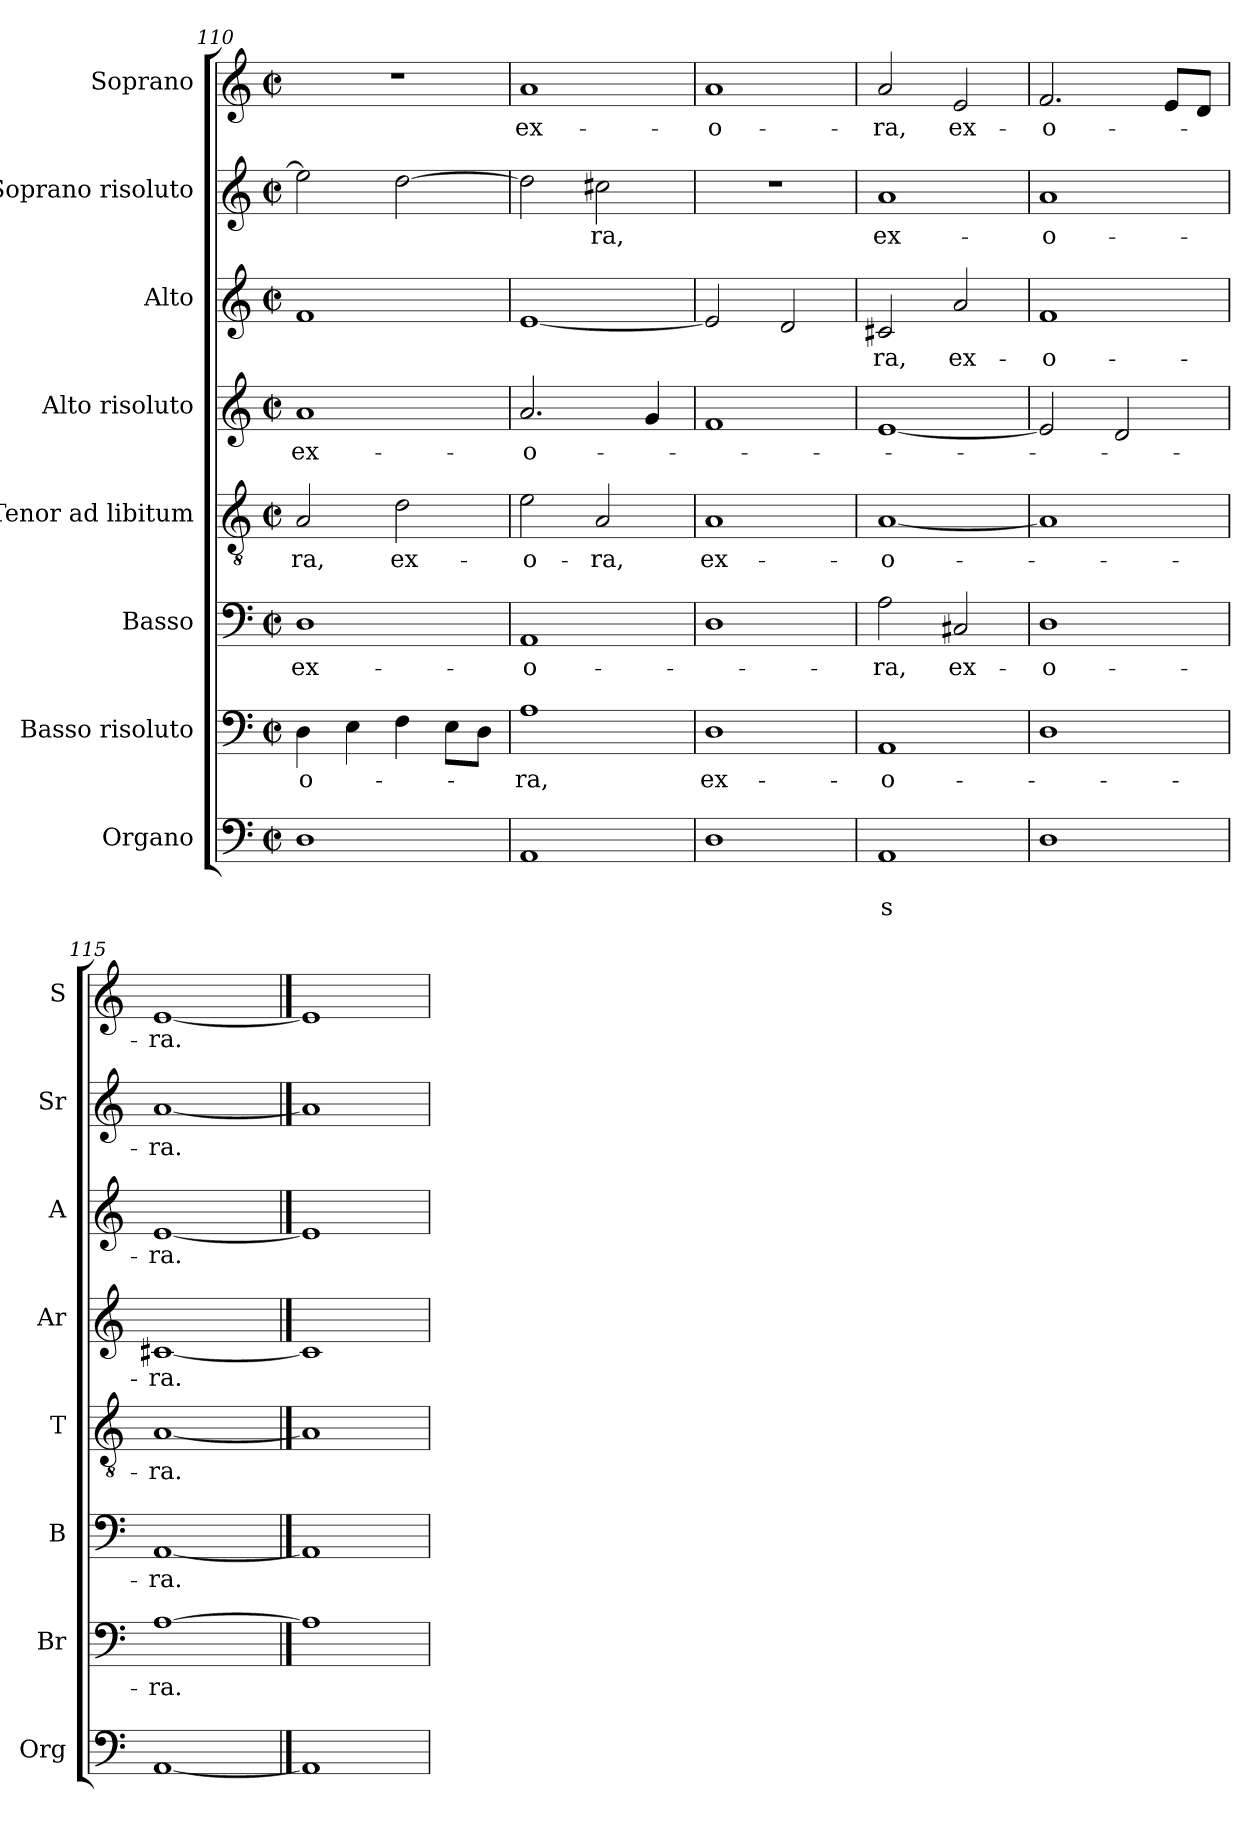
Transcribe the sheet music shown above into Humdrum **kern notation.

**kern	**text	**text	**kern	**text	**kern	**text	**kern	**text	**kern	**text	**kern	**text	**kern	**text	**kern	**text
*part8	*part8	*part8	*part7	*part7	*part6	*part6	*part5	*part5	*part4	*part4	*part3	*part3	*part2	*part2	*part1	*part1
*staff8	*staff8	*staff8	*staff7	*staff7	*staff6	*staff6	*staff5	*staff5	*staff4	*staff4	*staff3	*staff3	*staff2	*staff2	*staff1	*staff1
*I"Organo	*	*	*I"Basso risoluto	*	*I"Basso	*	*I"Tenor ad libitum	*	*I"Alto risoluto	*	*I"Alto	*	*I"Soprano risoluto	*	*I"Soprano	*
*I'Org	*	*	*I'Br	*	*I'B	*	*I'T	*	*I'Ar	*	*I'A	*	*I'Sr	*	*I'S	*
*clefF4	*	*	*clefF4	*	*clefF4	*	*clefGv2	*	*clefG2	*	*clefG2	*	*clefG2	*	*clefG2	*
*k[]	*	*	*k[]	*	*k[]	*	*k[]	*	*k[]	*	*k[]	*	*k[]	*	*k[]	*
*C:	*	*	*C:	*	*C:	*	*C:	*	*C:	*	*C:	*	*C:	*	*C:	*
*M2/2	*	*	*M2/2	*	*M2/2	*	*M2/2	*	*M2/2	*	*M2/2	*	*M2/2	*	*M2/2	*
*met(c|)	*	*	*met(c|)	*	*met(c|)	*	*met(c|)	*	*met(c|)	*	*met(c|)	*	*met(c|)	*	*met(c|)	*
=110	=110	=110	=110	=110	=110	=110	=110	=110	=110	=110	=110	=110	=110	=110	=110	=110
*^	*	*	*	*	*	*	*	*	*	*	*	*	*	*	*	*
!	!	!	!	!	!LO:LY:b	!	!LO:LY:b	!	!LO:LY:b	!	!LO:LY:b	!	!	!	!	!	!
1D	2ryy	.	.	4D\	-o-	1D	ex-	2A/	-ra,	1a	ex-	1f	.	2ee\]	.	1r	.
.	.	.	.	4E\	.	.	.	.	.	.	.	.	.	.	.	.	.
!	!	!	!	!	!	!	!	!	!LO:LY:b	!	!	!	!	!	!	!	!
.	2ryy	.	.	4F\	.	.	.	2d\	ex-	.	.	.	.	[2dd\	.	.	.
.	.	.	.	8E\L	.	.	.	.	.	.	.	.	.	.	.	.	.
.	.	.	.	8D\J	.	.	.	.	.	.	.	.	.	.	.	.	.
=111	=111	=111	=111	=111	=111	=111	=111	=111	=111	=111	=111	=111	=111	=111	=111	=111	=111
!	!	!	!	!	!LO:LY:b	!	!LO:LY:b	!	!LO:LY:b	!	!LO:LY:b	!	!	!	!	!	!LO:LY:b
1AA	2ryy	.	.	1A	-ra,	1AA	-o-	2e\	-o-	2.a/	-o-	[1e	.	2dd\]	.	1a	ex-
!	!	!	!	!	!	!	!	!	!LO:LY:b	!	!	!	!	!	!LO:LY:b	!	!
.	2ryy	.	.	.	.	.	.	2A/	-ra,	.	.	.	.	2cc#X\	-ra,	.	.
.	.	.	.	.	.	.	.	.	.	4g/	.	.	.	.	.	.	.
=112	=112	=112	=112	=112	=112	=112	=112	=112	=112	=112	=112	=112	=112	=112	=112	=112	=112
!	!	!	!	!	!LO:LY:b	!	!	!	!LO:LY:b	!	!	!	!	!	!	!	!LO:LY:b
1D	2ryy	.	.	1D	ex-	1D	.	1A	ex-	1f	.	2e/]	.	1r	.	1a	-o-
.	2ryy	.	.	.	.	.	.	.	.	.	.	2d/	.	.	.	.	.
=113	=113	=113	=113	=113	=113	=113	=113	=113	=113	=113	=113	=113	=113	=113	=113	=113	=113
!	!	!	!LO:LY:b	!	!LO:LY:b	!	!LO:LY:b	!	!LO:LY:b	!	!	!	!LO:LY:b	!	!LO:LY:b	!	!LO:LY:b
*v	*v	*	*	*	*	*	*	*	*	*	*	*	*	*	*	*	*
1AA	.	s	1AA	-o-	2A\	-ra,	[1A	-o-	[1e	.	2c#X/	-ra,	1a	ex-	2a/	-ra,
!	!	!	!	!	!	!LO:LY:b	!	!	!	!	!	!LO:LY:b	!	!	!	!LO:LY:b
.	.	.	.	.	2C#X/	ex-	.	.	.	.	2a/	ex-	.	.	2e/	ex-
=114	=114	=114	=114	=114	=114	=114	=114	=114	=114	=114	=114	=114	=114	=114	=114	=114
*^	*	*	*	*	*	*	*	*	*	*	*	*	*	*	*	*
!	!	!	!	!	!	!	!LO:LY:b	!	!	!	!	!	!LO:LY:b	!	!LO:LY:b	!	!LO:LY:b
1D	2ryy	.	.	1D	.	1D	-o-	1A]	.	2e/]	.	1f	-o-	1a	-o-	2.f/	-o-
.	2ryy	.	.	.	.	.	.	.	.	2d/	.	.	.	.	.	.	.
.	.	.	.	.	.	.	.	.	.	.	.	.	.	.	.	8e/L	.
.	.	.	.	.	.	.	.	.	.	.	.	.	.	.	.	8d/J	.
*v	*v	*	*	*	*	*	*	*	*	*	*	*	*	*	*	*	*
=115	=115	=115	=115	=115	=115	=115	=115	=115	=115	=115	=115	=115	=115	=115	=115	=115
!	!	!	!	!LO:LY:b	!	!LO:LY:b	!	!LO:LY:b	!	!LO:LY:b	!	!LO:LY:b	!	!LO:LY:b	!	!LO:LY:b
[1AA	.	.	[1A	-ra.	[1AA	-ra.	[1A	-ra.	[1c#X	-ra.	[1e	-ra.	[1a	-ra.	[1e	-ra.
==116	==116	==116	==116	==116	==116	==116	==116	==116	==116	==116	==116	==116	==116	==116	==116	==116
1AA]	.	.	1A]	.	1AA]	.	1A]	.	1c#]	.	1e]	.	1a]	.	1e]	.
=	=	=	=	=	=	=	=	=	=	=	=	=	=	=	=	=
*-	*-	*-	*-	*-	*-	*-	*-	*-	*-	*-	*-	*-	*-	*-	*-	*-
